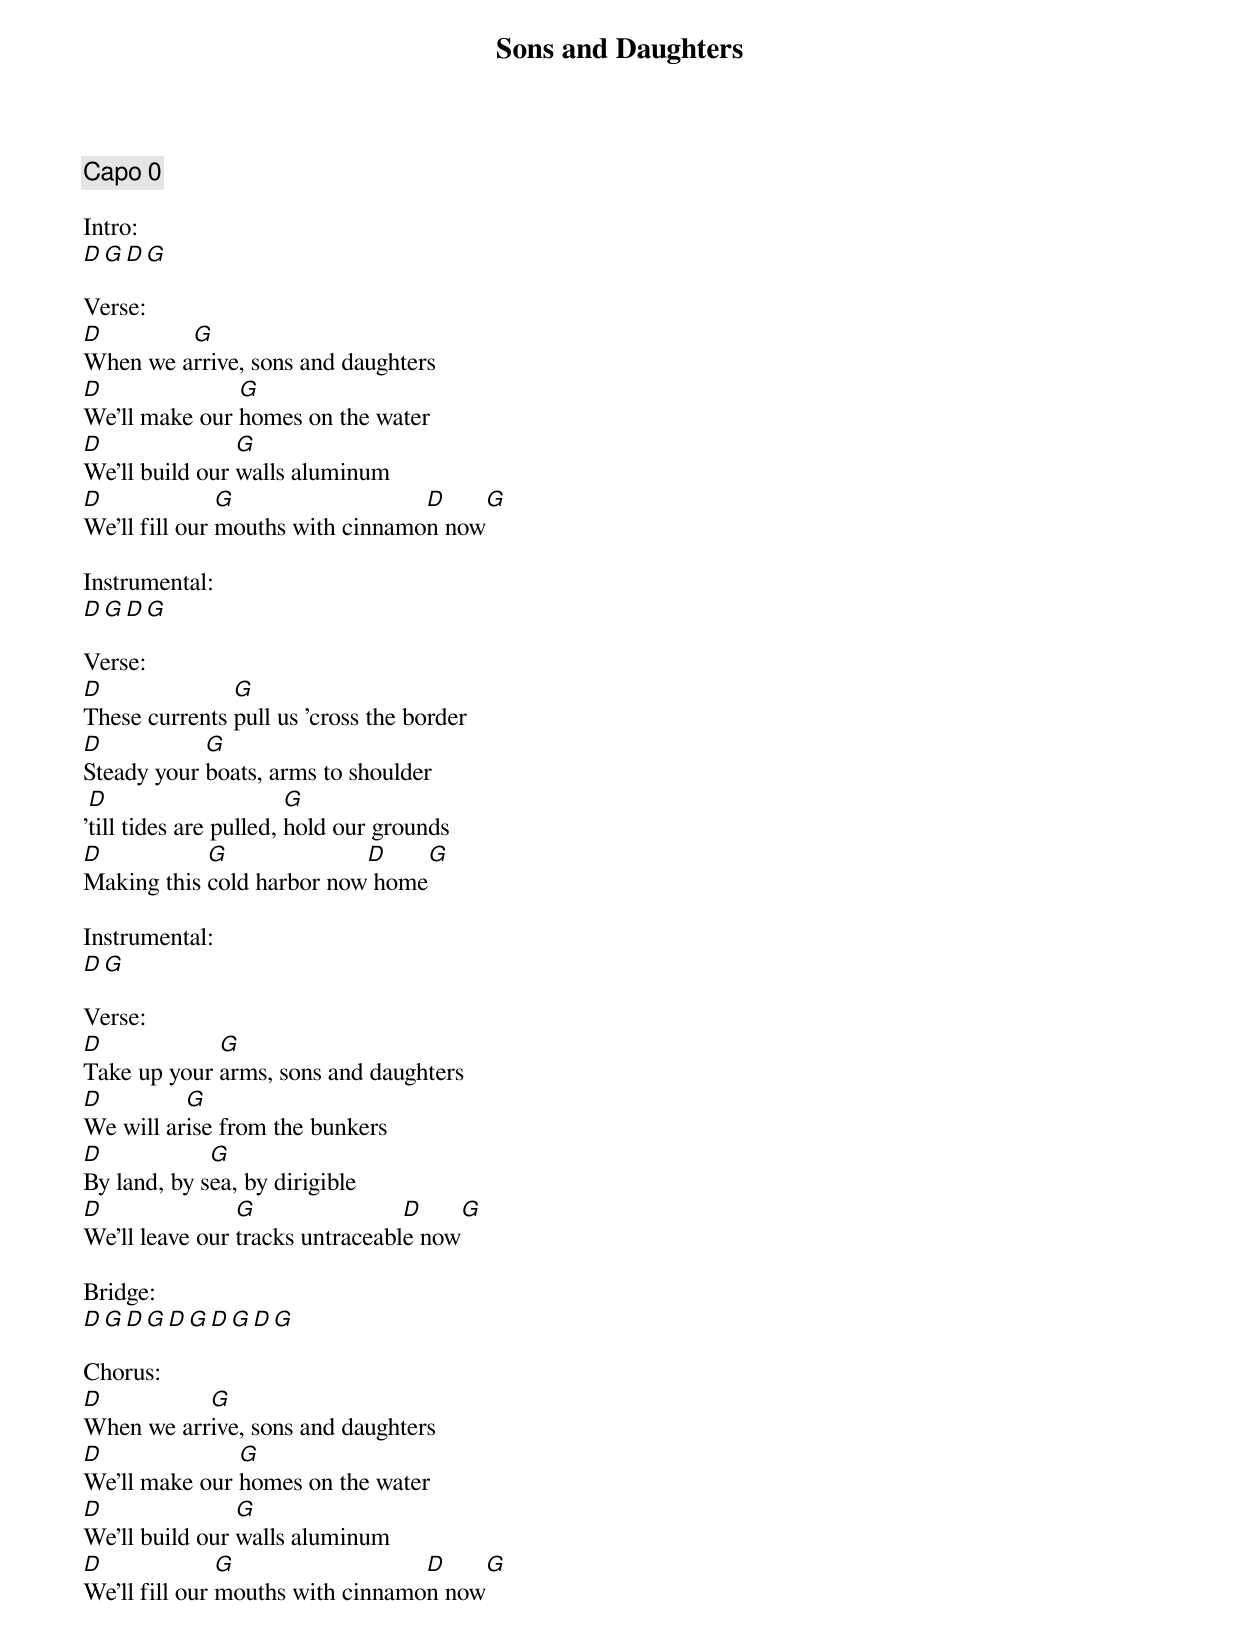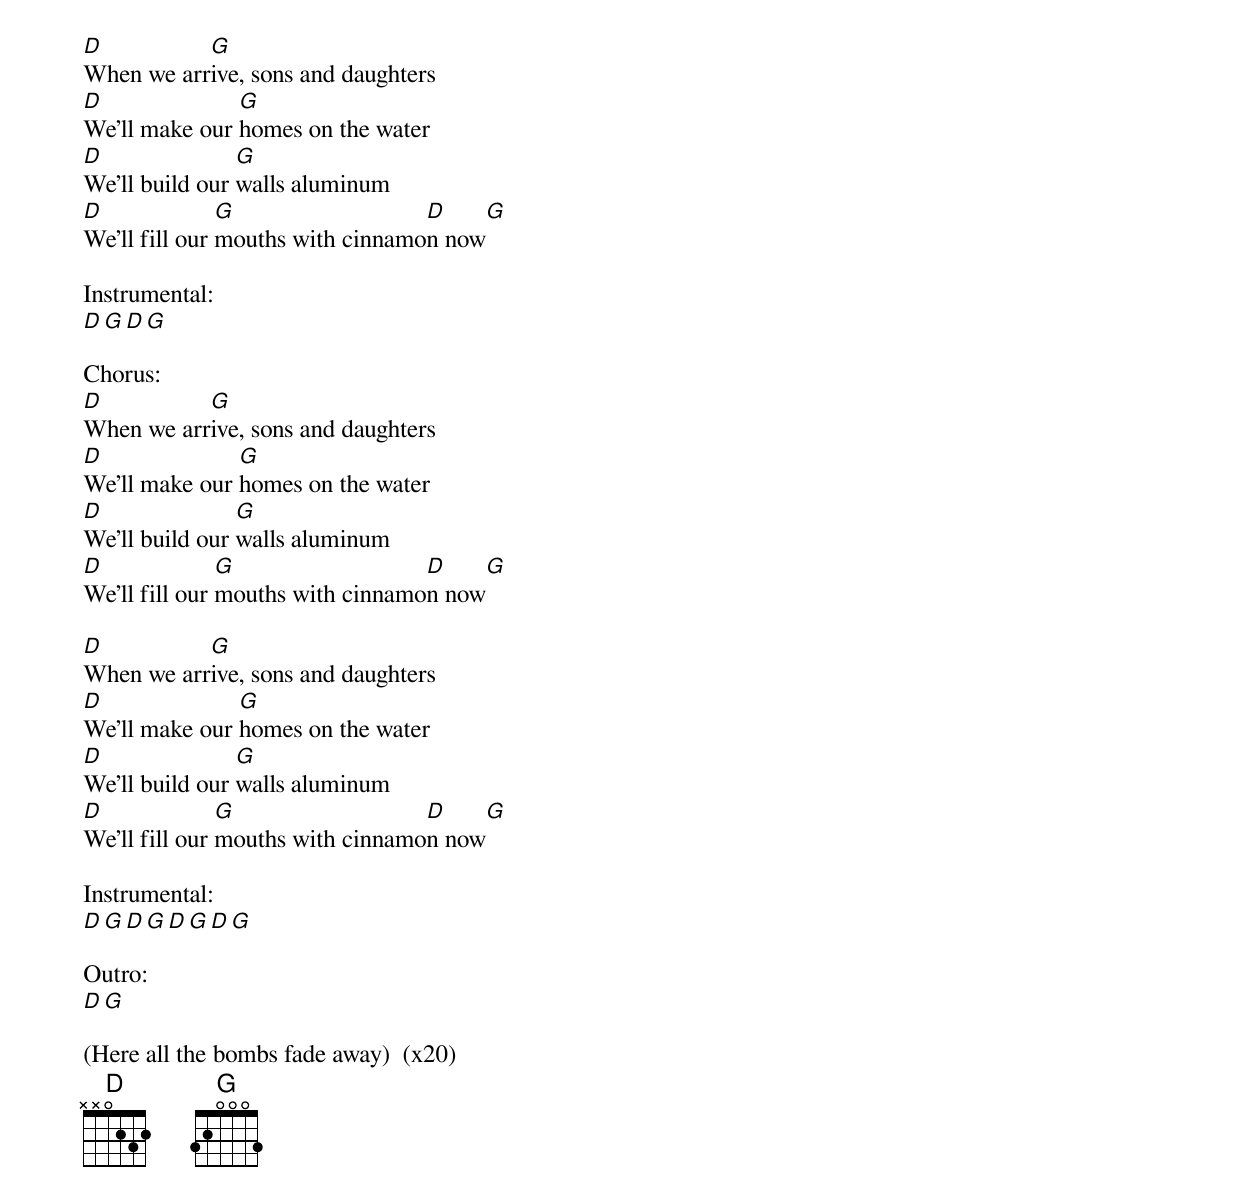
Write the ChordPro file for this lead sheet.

{title:Sons and Daughters}
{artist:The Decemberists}
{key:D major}
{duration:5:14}
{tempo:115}
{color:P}

{comment: Capo 0}

Intro:
[D][G][D][G]

Verse:
[D]When we a[G]rrive, sons and daughters
[D]We'll make our [G]homes on the water
[D]We'll build our [G]walls aluminum
[D]We'll fill our [G]mouths with cinnamo[D]n now[G]

Instrumental:
[D][G][D][G]

Verse:
[D]These currents [G]pull us 'cross the border
[D]Steady your [G]boats, arms to shoulder
'[D]till tides are pulled, [G]hold our grounds
[D]Making this [G]cold harbor now[D] home[G]

Instrumental:
[D][G]

Verse:
[D]Take up your [G]arms, sons and daughters
[D]We will ar[G]ise from the bunkers
[D]By land, by s[G]ea, by dirigible
[D]We'll leave our [G]tracks untraceabl[D]e now[G]

Bridge:
[D][G][D][G][D][G][D][G][D][G]

Chorus:
[D]When we arr[G]ive, sons and daughters
[D]We'll make our [G]homes on the water
[D]We'll build our [G]walls aluminum
[D]We'll fill our [G]mouths with cinnamo[D]n now[G]

[D]When we arr[G]ive, sons and daughters
[D]We'll make our [G]homes on the water
[D]We'll build our [G]walls aluminum
[D]We'll fill our [G]mouths with cinnamo[D]n now[G]

Instrumental:
[D][G][D][G]

Chorus:
[D]When we arr[G]ive, sons and daughters
[D]We'll make our [G]homes on the water
[D]We'll build our [G]walls aluminum
[D]We'll fill our [G]mouths with cinnamo[D]n now[G]

[D]When we arr[G]ive, sons and daughters
[D]We'll make our [G]homes on the water
[D]We'll build our [G]walls aluminum
[D]We'll fill our [G]mouths with cinnamo[D]n now[G]

Instrumental:
[D][G][D][G][D][G][D][G]

Outro:
[D][G]

(Here all the bombs fade away)  (x20)
